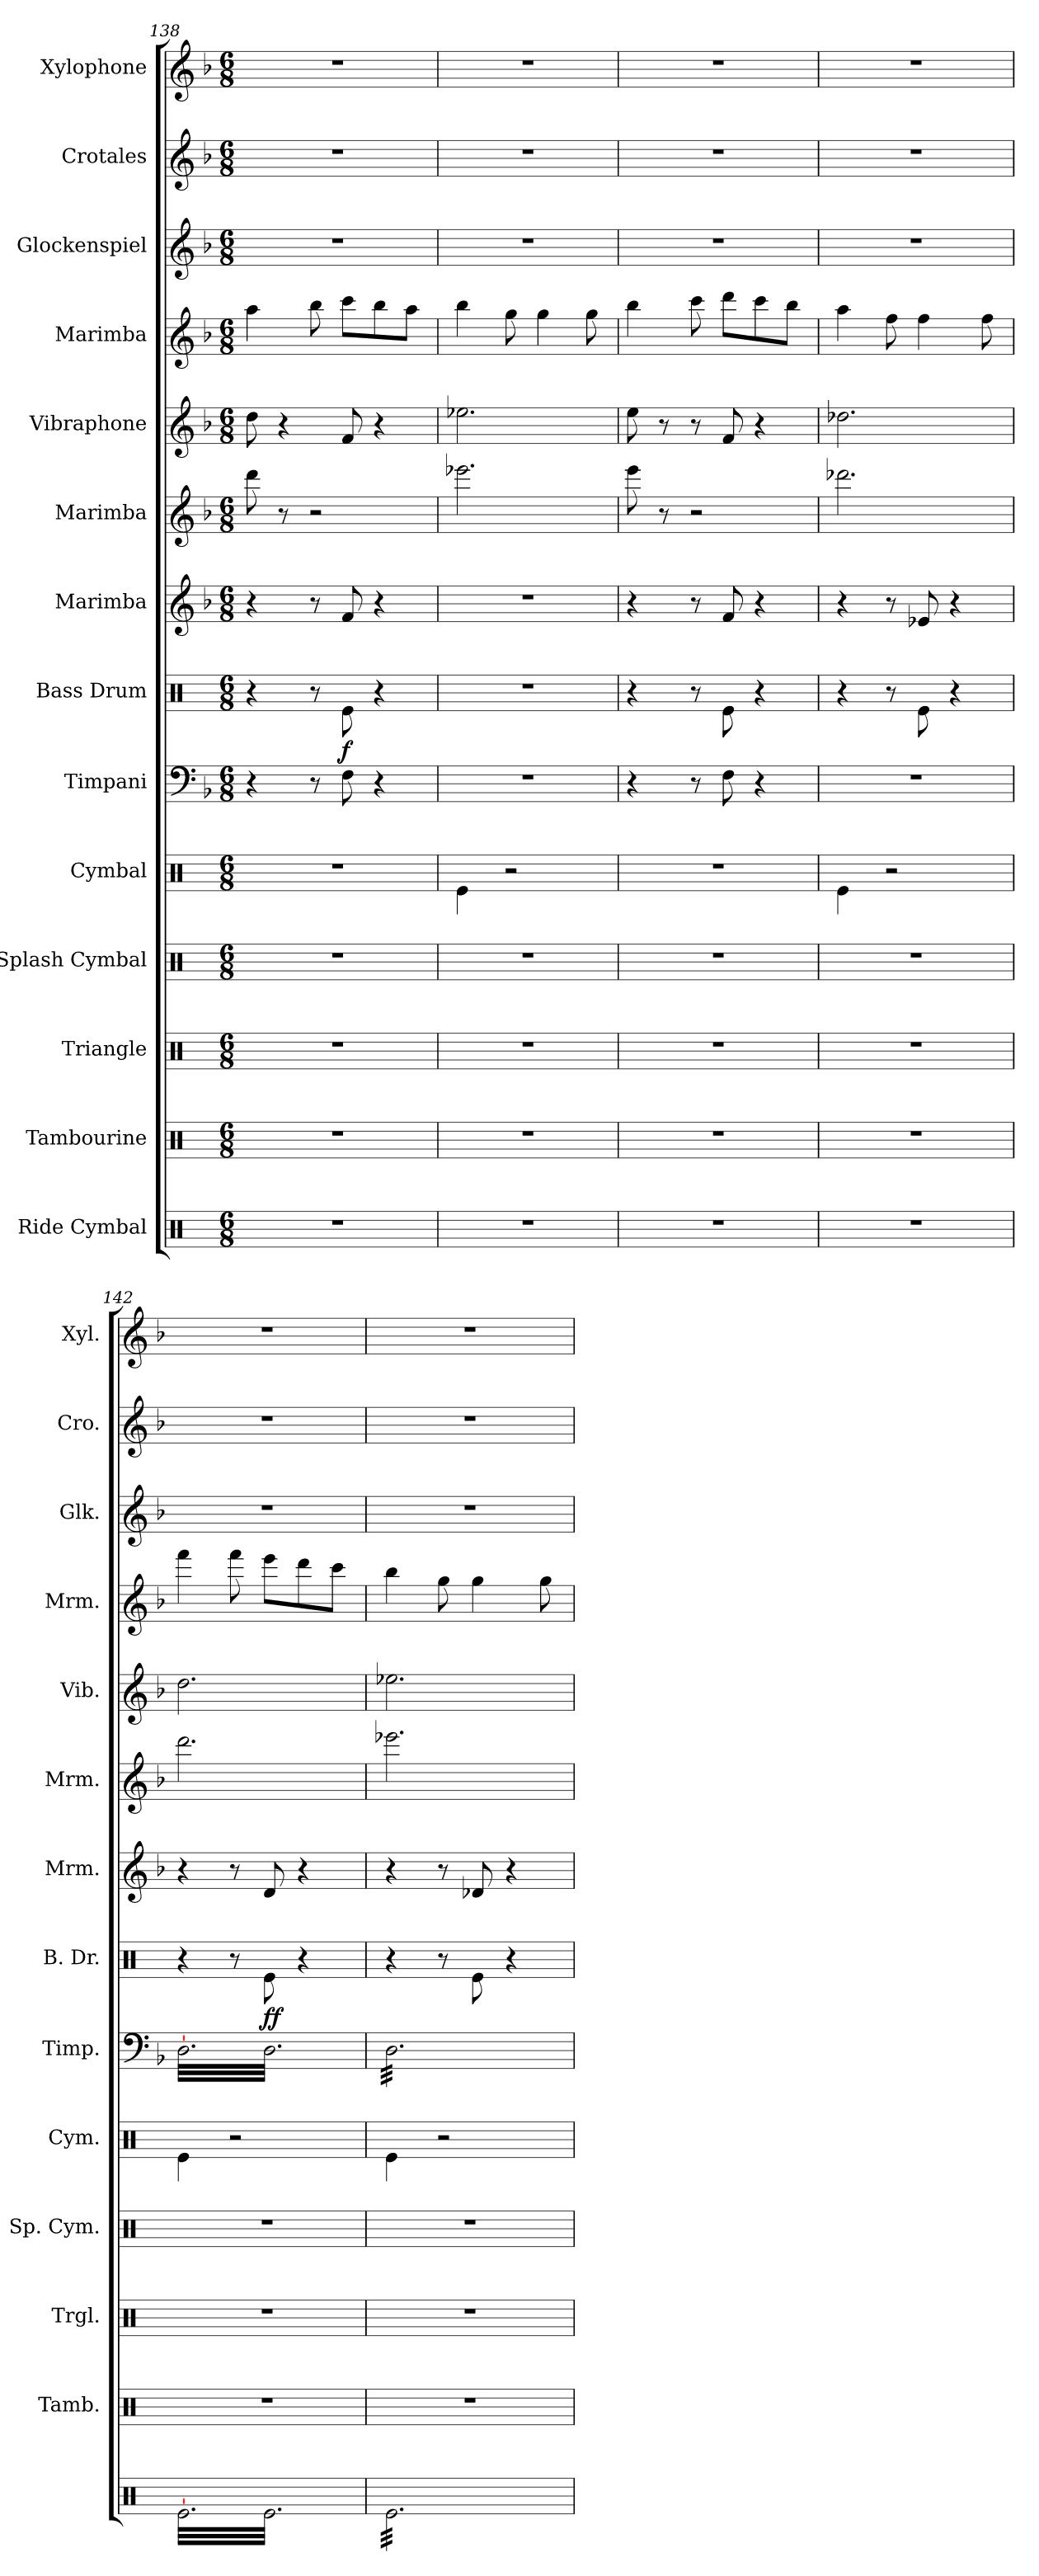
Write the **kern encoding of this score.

**kern	**kern	**kern	**kern	**kern	**kern	**kern	**dynam	**kern	**kern	**kern	**kern	**kern	**kern	**kern
*part14	*part13	*part12	*part11	*part10	*part9	*part8	*part8	*part7	*part6	*part5	*part4	*part3	*part2	*part1
*staff14	*staff13	*staff12	*staff11	*staff10	*staff9	*staff8	*staff8	*staff7	*staff6	*staff5	*staff4	*staff3	*staff2	*staff1
*I"Ride Cymbal	*I"Tambourine	*I"Triangle	*I"Splash Cymbal	*I"Cymbal	*I"Timpani	*I"Bass Drum	*	*I"Marimba	*I"Marimba	*I"Vibraphone	*I"Marimba	*I"Glockenspiel	*I"Crotales	*I"Xylophone
*	*I'Tamb.	*I'Trgl.	*I'Sp. Cym.	*I'Cym.	*I'Timp.	*I'B. Dr.	*	*I'Mrm.	*I'Mrm.	*I'Vib.	*I'Mrm.	*I'Glk.	*I'Cro.	*I'Xyl.
!!LO:PB:g=z
*clefX	*clefX	*clefX	*clefX	*clefX	*clefF4	*clefX	*	*clefG2	*clefG2	*clefG2	*clefG2	*clefG2	*clefG2	*clefG2
*	*	*	*	*	*	*	*	*	*	*	*	*ITrd-14c-24	*ITrd-14c-24	*ITrd-7c-12
*k[]	*k[]	*k[]	*k[]	*k[]	*k[b-]	*k[]	*	*k[b-]	*k[b-]	*k[b-]	*k[b-]	*k[b-]	*k[b-]	*k[b-]
*M6/8	*M6/8	*M6/8	*M6/8	*M6/8	*M6/8	*M6/8	*	*M6/8	*M6/8	*M6/8	*M6/8	*M6/8	*M6/8	*M6/8
=138	=138	=138	=138	=138	=138	=138	=138	=138	=138	=138	=138	=138	=138	=138
2.r	2.r	2.r	2.r	2.r	4r	4r	.	4r	8ddd\	8dd\	4aa\	2.r	2.r	2.r
.	.	.	.	.	.	.	.	.	8r	4r	.	.	.	.
.	.	.	.	.	8r	8r	.	8r	2r	.	8bb-\	.	.	.
!	!	!	!	!	!	!	!LO:DY:b	!	!	!	!	!	!	!
.	.	.	.	.	8F\	8Re\	f	8f/	.	8f/	8ccc\L	.	.	.
.	.	.	.	.	4r	4r	.	4r	.	4r	8bb-\	.	.	.
.	.	.	.	.	.	.	.	.	.	.	8aa\J	.	.	.
=139	=139	=139	=139	=139	=139	=139	=139	=139	=139	=139	=139	=139	=139	=139
2.r	2.r	2.r	2.r	4Re\	2.r	2.r	.	2.r	2.eee-X\	2.ee-X\	4bb-\	2.r	2.r	2.r
.	.	.	.	2r	.	.	.	.	.	.	8gg\	.	.	.
.	.	.	.	.	.	.	.	.	.	.	4gg\	.	.	.
.	.	.	.	.	.	.	.	.	.	.	8gg\	.	.	.
=140	=140	=140	=140	=140	=140	=140	=140	=140	=140	=140	=140	=140	=140	=140
2.r	2.r	2.r	2.r	2.r	4r	4r	.	4r	8eee\	8ee\	4bb-\	2.r	2.r	2.r
.	.	.	.	.	.	.	.	.	8r	8r	.	.	.	.
.	.	.	.	.	8r	8r	.	8r	2r	8r	8ccc\	.	.	.
.	.	.	.	.	8F\	8Re\	.	8f/	.	8f/	8ddd\L	.	.	.
.	.	.	.	.	4r	4r	.	4r	.	4r	8ccc\	.	.	.
.	.	.	.	.	.	.	.	.	.	.	8bb-\J	.	.	.
=141	=141	=141	=141	=141	=141	=141	=141	=141	=141	=141	=141	=141	=141	=141
2.r	2.r	2.r	2.r	4Re\	2.r	4r	.	4r	2.ddd-X\	2.dd-X\	4aa\	2.r	2.r	2.r
.	.	.	.	2r	.	8r	.	8r	.	.	8ff\	.	.	.
.	.	.	.	.	.	8Re\	.	8e-X/	.	.	4ff\	.	.	.
.	.	.	.	.	.	4r	.	4r	.	.	.	.	.	.
.	.	.	.	.	.	.	.	.	.	.	8ff\	.	.	.
=142	=142	=142	=142	=142	=142	=142	=142	=142	=142	=142	=142	=142	=142	=142
*tremolo	*	*	*	*	*	*	*	*	*	*	*	*	*	*
*	*	*	*	*	*tremolo	*	*	*	*	*	*	*	*	*
[32Re\LLL	2.r	2.r	2.r	4Re\	[32D\LLL	4r	.	4r	2.ddd\	2.dd\	4fff\	2.r	2.r	2.r
32Re\	.	.	.	.	32D\	.	.	.	.	.	.	.	.	.
32Re\	.	.	.	.	32D\	.	.	.	.	.	.	.	.	.
32Re\	.	.	.	.	32D\	.	.	.	.	.	.	.	.	.
32Re\	.	.	.	.	32D\	.	.	.	.	.	.	.	.	.
32Re\	.	.	.	.	32D\	.	.	.	.	.	.	.	.	.
32Re\	.	.	.	.	32D\	.	.	.	.	.	.	.	.	.
32Re\	.	.	.	.	32D\	.	.	.	.	.	.	.	.	.
32Re\	.	.	.	2r	32D\	8r	.	8r	.	.	8fff\	.	.	.
32Re\	.	.	.	.	32D\	.	.	.	.	.	.	.	.	.
32Re\	.	.	.	.	32D\	.	.	.	.	.	.	.	.	.
32Re\	.	.	.	.	32D\	.	.	.	.	.	.	.	.	.
!	!	!	!	!	!	!	!LO:DY:b	!	!	!	!	!	!	!
32Re\	.	.	.	.	32D\	8Re\	ff	8d/	.	.	8eee\L	.	.	.
32Re\	.	.	.	.	32D\	.	.	.	.	.	.	.	.	.
32Re\	.	.	.	.	32D\	.	.	.	.	.	.	.	.	.
32Re\	.	.	.	.	32D\	.	.	.	.	.	.	.	.	.
32Re\	.	.	.	.	32D\	4r	.	4r	.	.	8ddd\	.	.	.
32Re\	.	.	.	.	32D\	.	.	.	.	.	.	.	.	.
32Re\	.	.	.	.	32D\	.	.	.	.	.	.	.	.	.
32Re\	.	.	.	.	32D\	.	.	.	.	.	.	.	.	.
32Re\	.	.	.	.	32D\	.	.	.	.	.	8ccc\J	.	.	.
32Re\	.	.	.	.	32D\	.	.	.	.	.	.	.	.	.
32Re\	.	.	.	.	32D\	.	.	.	.	.	.	.	.	.
32Re\JJJ	.	.	.	.	32D\JJJ	.	.	.	.	.	.	.	.	.
=143	=143	=143	=143	=143	=143	=143	=143	=143	=143	=143	=143	=143	=143	=143
32Re\LLL	2.r	2.r	2.r	4Re\	32D\LLL	4r	.	4r	2.eee-X\	2.ee-X\	4bb-\	2.r	2.r	2.r
32Re\	.	.	.	.	32D\	.	.	.	.	.	.	.	.	.
32Re\	.	.	.	.	32D\	.	.	.	.	.	.	.	.	.
32Re\	.	.	.	.	32D\	.	.	.	.	.	.	.	.	.
32Re\	.	.	.	.	32D\	.	.	.	.	.	.	.	.	.
32Re\	.	.	.	.	32D\	.	.	.	.	.	.	.	.	.
32Re\	.	.	.	.	32D\	.	.	.	.	.	.	.	.	.
32Re\	.	.	.	.	32D\	.	.	.	.	.	.	.	.	.
32Re\	.	.	.	2r	32D\	8r	.	8r	.	.	8gg\	.	.	.
32Re\	.	.	.	.	32D\	.	.	.	.	.	.	.	.	.
32Re\	.	.	.	.	32D\	.	.	.	.	.	.	.	.	.
32Re\	.	.	.	.	32D\	.	.	.	.	.	.	.	.	.
32Re\	.	.	.	.	32D\	8Re\	.	8d-X/	.	.	4gg\	.	.	.
32Re\	.	.	.	.	32D\	.	.	.	.	.	.	.	.	.
32Re\	.	.	.	.	32D\	.	.	.	.	.	.	.	.	.
32Re\	.	.	.	.	32D\	.	.	.	.	.	.	.	.	.
32Re\	.	.	.	.	32D\	4r	.	4r	.	.	.	.	.	.
32Re\	.	.	.	.	32D\	.	.	.	.	.	.	.	.	.
32Re\	.	.	.	.	32D\	.	.	.	.	.	.	.	.	.
32Re\	.	.	.	.	32D\	.	.	.	.	.	.	.	.	.
32Re\	.	.	.	.	32D\	.	.	.	.	.	8gg\	.	.	.
32Re\	.	.	.	.	32D\	.	.	.	.	.	.	.	.	.
32Re\	.	.	.	.	32D\	.	.	.	.	.	.	.	.	.
32Re\JJJ	.	.	.	.	32D\JJJ	.	.	.	.	.	.	.	.	.
*	*	*	*	*	*Xtremolo	*	*	*	*	*	*	*	*	*
*Xtremolo	*	*	*	*	*	*	*	*	*	*	*	*	*	*
=	=	=	=	=	=	=	=	=	=	=	=	=	=	=
*-	*-	*-	*-	*-	*-	*-	*-	*-	*-	*-	*-	*-	*-	*-
